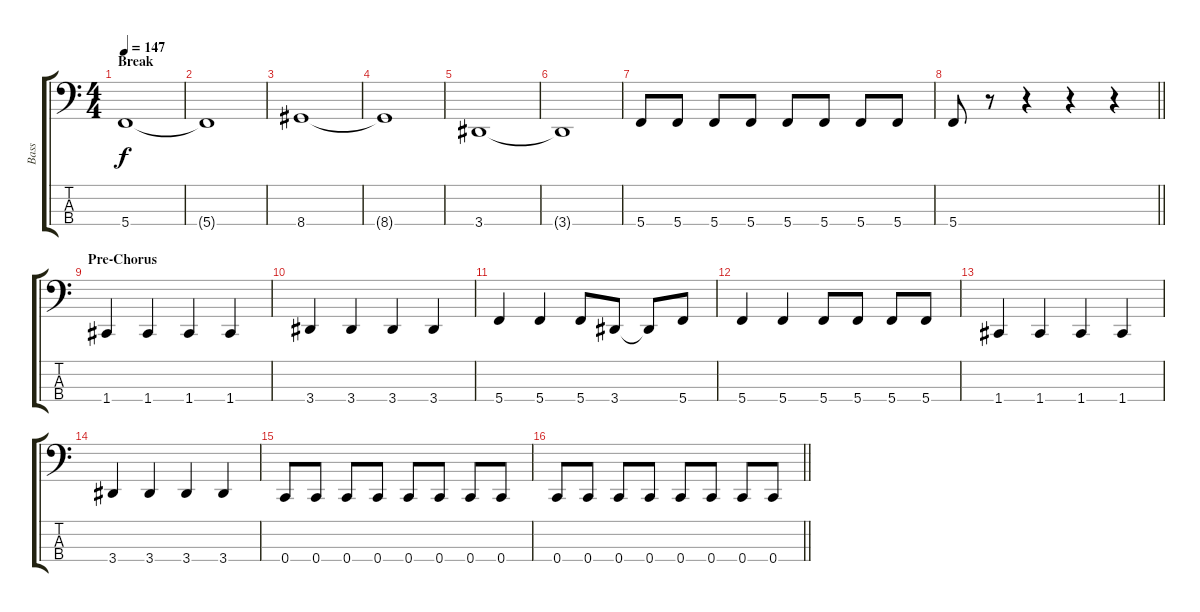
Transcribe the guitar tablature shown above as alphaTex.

\track ("Bass" "Bass") {instrument electricbasspick}
\staff {score tabs}
\tuning (F2 C2 G1 C1) {hide}
\ts (4 4)
\section ("" "Break")
\tempo 147
\clef f4
\ks c
5.4.1{dy f} |
5.4{t}.1 |
8.4.1 |
8.4{t}.1 |
3.4.1 |
3.4{t}.1 |
5.4.8 5.4.8 5.4.8 5.4.8 5.4.8 5.4.8 5.4.8 5.4.8 |
\barLineRight lightlight
5.4.8 r.8 r.4 r.4 r.4 |
\section ("" "Pre-Chorus")
1.4.4 1.4.4 1.4.4 1.4.4 |
3.4.4 3.4.4 3.4.4 3.4.4 |
5.4.4 5.4.4 5.4.8 3.4.8 3.4{t}.8 5.4.8 |
5.4.4 5.4.4 5.4.8 5.4.8 5.4.8 5.4.8 |
1.4.4 1.4.4 1.4.4 1.4.4 |
3.4.4 3.4.4 3.4.4 3.4.4 |
0.4.8 0.4.8 0.4.8 0.4.8 0.4.8 0.4.8 0.4.8 0.4.8 |
\barLineRight lightlight
0.4.8 0.4.8 0.4.8 0.4.8 0.4.8 0.4.8 0.4.8 0.4.8
